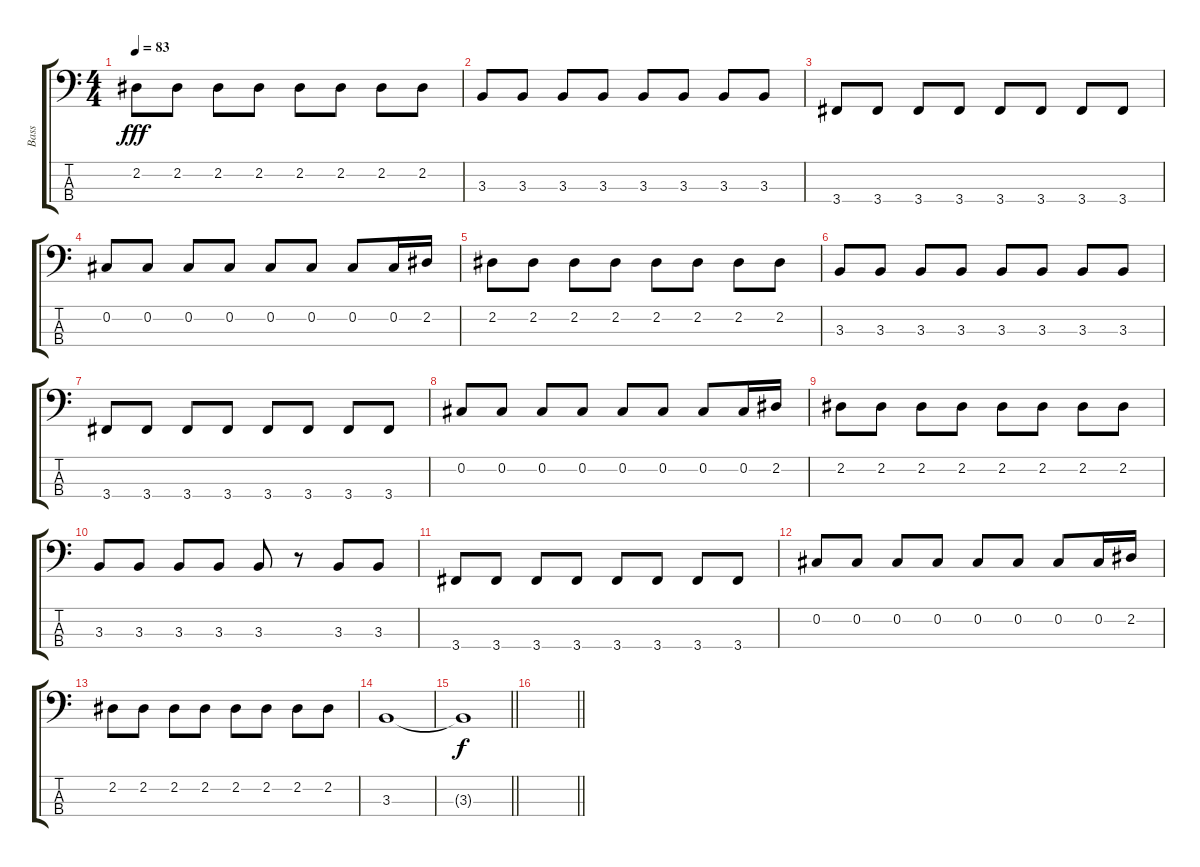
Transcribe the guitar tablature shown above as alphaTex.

\track ("Bass" "Bass") {instrument electricbassfinger}
\staff {score tabs}
\tuning (Gb2 Db2 Ab1 Eb1) {hide}
\ts (4 4)
\tempo 83
\clef f4
\ks c
2.2.8{dy fff} 2.2.8 2.2.8 2.2.8 2.2.8 2.2.8 2.2.8 2.2.8 |
3.3.8 3.3.8 3.3.8 3.3.8 3.3.8 3.3.8 3.3.8 3.3.8 |
3.4.8 3.4.8 3.4.8 3.4.8 3.4.8 3.4.8 3.4.8 3.4.8 |
0.2.8 0.2.8 0.2.8 0.2.8 0.2.8 0.2.8 0.2.8 0.2.16 2.2.16 |
2.2.8 2.2.8 2.2.8 2.2.8 2.2.8 2.2.8 2.2.8 2.2.8 |
3.3.8 3.3.8 3.3.8 3.3.8 3.3.8 3.3.8 3.3.8 3.3.8 |
3.4.8 3.4.8 3.4.8 3.4.8 3.4.8 3.4.8 3.4.8 3.4.8 |
0.2.8 0.2.8 0.2.8 0.2.8 0.2.8 0.2.8 0.2.8 0.2.16 2.2.16 |
2.2.8 2.2.8 2.2.8 2.2.8 2.2.8 2.2.8 2.2.8 2.2.8 |
3.3.8 3.3.8 3.3.8 3.3.8 3.3.8 r.8 3.3.8 3.3.8 |
3.4.8 3.4.8 3.4.8 3.4.8 3.4.8 3.4.8 3.4.8 3.4.8 |
0.2.8 0.2.8 0.2.8 0.2.8 0.2.8 0.2.8 0.2.8 0.2.16 2.2.16 |
2.2.8 2.2.8 2.2.8 2.2.8 2.2.8 2.2.8 2.2.8 2.2.8 |
3.3.1 |
\barLineRight lightlight
3.3{t}.1{dy f} |
\barLineRight lightlight
